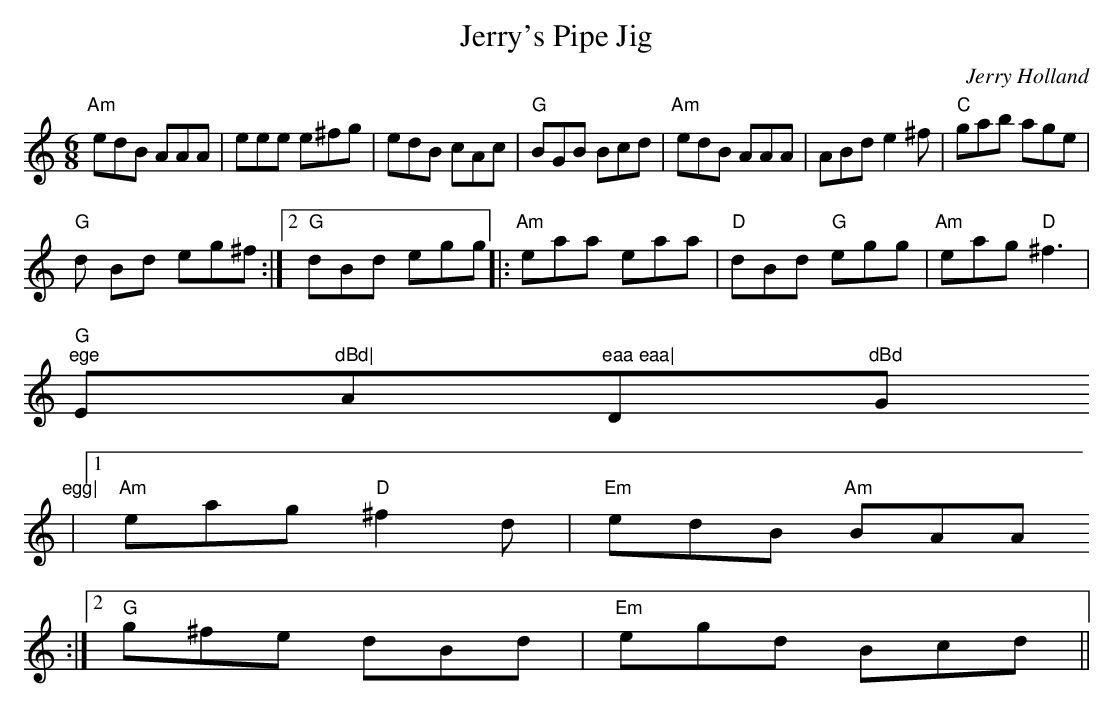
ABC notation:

X:1
T:Jerry's Pipe Jig
M:6/8
L:1/8
C:Jerry Holland
K:Am
"Am"edB AAA|eee e^fg|edB cAc|"G"BGB Bcd|"Am"edB AAA|ABd e2^f|"C"gab age|
1 "G"d
Bd eg^f:|2 "G"dBd egg||:"Am"eaa eaa|"D"dBd "G"egg|"Am"eag "D"^f3|"G
"ege "Em"dBd|"Am"eaa eaa|"D"dBd "G"egg|
|1 "Am"eag "D"^f2d|"Em"edB "Am"BAA
:|2  "G"g^fe dBd|"Em"egd Bcd||
